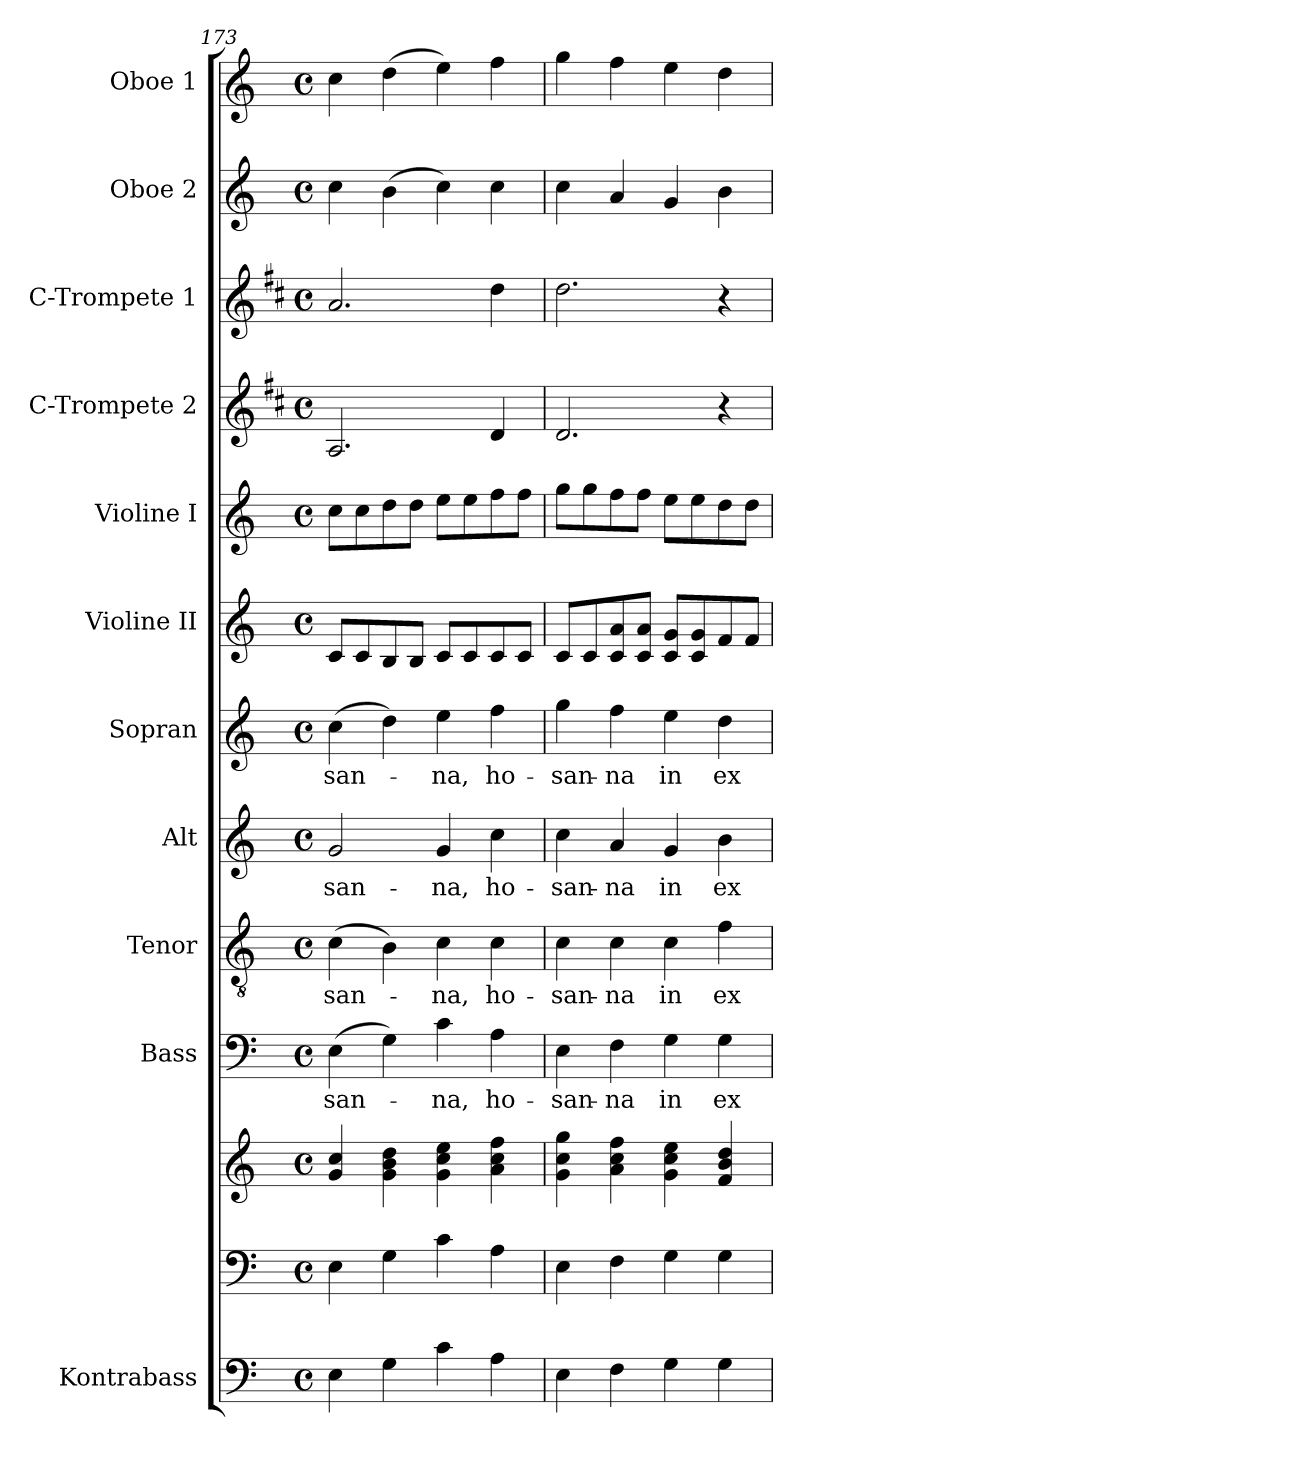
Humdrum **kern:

**kern	**kern	**kern	**kern	**text	**kern	**text	**kern	**text	**kern	**text	**kern	**kern	**kern	**kern	**kern	**kern
*part12	*part11	*part11	*part10	*part10	*part9	*part9	*part8	*part8	*part7	*part7	*part6	*part5	*part4	*part3	*part2	*part1
*staff13	*staff12	*staff11	*staff10	*staff10	*staff9	*staff9	*staff8	*staff8	*staff7	*staff7	*staff6	*staff5	*staff4	*staff3	*staff2	*staff1
*I"Kontrabass	*	*	*I"Bass	*	*I"Tenor	*	*I"Alt	*	*I"Sopran	*	*I"Violine II	*I"Violine I	*I"C-Trompete 2	*I"C-Trompete 1	*I"Oboe 2	*I"Oboe 1
*I'Kb.	*	*	*I'B.	*	*I'T.	*	*I'A.	*	*I'S.	*	*I'Vl. II	*I'Vl. I	*I'C Trp. 2	*I'C Trp. 1	*I'Ob. 2	*I'Ob. 1
*clefF4	*clefF4	*clefG2	*clefF4	*	*clefGv2	*	*clefG2	*	*clefG2	*	*clefG2	*clefG2	*clefG2	*clefG2	*clefG2	*clefG2
*ITrd7c12	*	*	*	*	*	*	*	*	*	*	*	*	*ITrd1c2	*ITrd1c2	*	*
*k[]	*k[]	*k[]	*k[]	*	*k[]	*	*k[]	*	*k[]	*	*k[]	*k[]	*k[]	*k[]	*k[]	*k[]
*C:	*C:	*C:	*C:	*	*C:	*	*C:	*	*C:	*	*C:	*C:	*C:	*C:	*C:	*C:
*M4/4	*M4/4	*M4/4	*M4/4	*	*M4/4	*	*M4/4	*	*M4/4	*	*M4/4	*M4/4	*M4/4	*M4/4	*M4/4	*M4/4
*met(c)	*met(c)	*met(c)	*met(c)	*	*met(c)	*	*met(c)	*	*met(c)	*	*met(c)	*met(c)	*met(c)	*met(c)	*met(c)	*met(c)
=173	=173	=173	=173	=173	=173	=173	=173	=173	=173	=173	=173	=173	=173	=173	=173	=173
!	!	!	!	!LO:LY:b	!	!LO:LY:b	!	!LO:LY:b	!	!LO:LY:b	!	!	!	!	!	!
4EE\	4E\	4g/ 4cc/	(>4E\	-san-	(>4c\	-san-	2g/	-san-	(>4cc\	-san-	8c/L	8cc\L	2.G/	2.g/	4cc\	4cc\
.	.	.	.	.	.	.	.	.	.	.	8c/	8cc\	.	.	.	.
4GG\	4G\	4g\ 4b\ 4dd\	4G\)	.	4B\)	.	.	.	4dd\)	.	8B/	8dd\	.	.	(>4b\	(>4dd\
.	.	.	.	.	.	.	.	.	.	.	8B/J	8dd\J	.	.	.	.
!	!	!	!	!LO:LY:b	!	!LO:LY:b	!	!LO:LY:b	!	!LO:LY:b	!	!	!	!	!	!
4C\	4c\	4g\ 4cc\ 4ee\	4c\	-na,	4c\	-na,	4g/	-na,	4ee\	-na,	8c/L	8ee\L	.	.	4cc\)	4ee\)
.	.	.	.	.	.	.	.	.	.	.	8c/	8ee\	.	.	.	.
!	!	!	!	!LO:LY:b	!	!LO:LY:b	!	!LO:LY:b	!	!LO:LY:b	!	!	!	!	!	!
4AA\	4A\	4a\ 4cc\ 4ff\	4A\	ho-	4c\	ho-	4cc\	ho-	4ff\	ho-	8c/	8ff\	4c/	4cc\	4cc\	4ff\
.	.	.	.	.	.	.	.	.	.	.	8c/J	8ff\J	.	.	.	.
=174	=174	=174	=174	=174	=174	=174	=174	=174	=174	=174	=174	=174	=174	=174	=174	=174
!	!	!	!	!LO:LY:b	!	!LO:LY:b	!	!LO:LY:b	!	!LO:LY:b	!	!	!	!	!	!
4EE\	4E\	4g\ 4cc\ 4gg\	4E\	-san-	4c\	-san-	4cc\	-san-	4gg\	-san-	8c/L	8gg\L	2.c/	2.cc\	4cc\	4gg\
.	.	.	.	.	.	.	.	.	.	.	8c/	8gg\	.	.	.	.
!	!	!	!	!LO:LY:b	!	!LO:LY:b	!	!LO:LY:b	!	!LO:LY:b	!	!	!	!	!	!
4FF\	4F\	4a\ 4cc\ 4ff\	4F\	-na	4c\	-na	4a/	-na	4ff\	-na	8c/ 8a/	8ff\	.	.	4a/	4ff\
.	.	.	.	.	.	.	.	.	.	.	8c/ 8a/J	8ff\J	.	.	.	.
!	!	!	!	!LO:LY:b	!	!LO:LY:b	!	!LO:LY:b	!	!LO:LY:b	!	!	!	!	!	!
4GG\	4G\	4g\ 4cc\ 4ee\	4G\	in	4c\	in	4g/	in	4ee\	in	8c/ 8g/L	8ee\L	.	.	4g/	4ee\
.	.	.	.	.	.	.	.	.	.	.	8c/ 8g/	8ee\	.	.	.	.
!	!	!	!	!LO:LY:b	!	!LO:LY:b	!	!LO:LY:b	!	!LO:LY:b	!	!	!	!	!	!
4GG\	4G\	4f/ 4b/ 4dd/	4G\	ex-	4f\	ex-	4b\	ex-	4dd\	ex-	8f/	8dd\	4r	4r	4b\	4dd\
.	.	.	.	.	.	.	.	.	.	.	8f/J	8dd\J	.	.	.	.
=	=	=	=	=	=	=	=	=	=	=	=	=	=	=	=	=
*-	*-	*-	*-	*-	*-	*-	*-	*-	*-	*-	*-	*-	*-	*-	*-	*-
